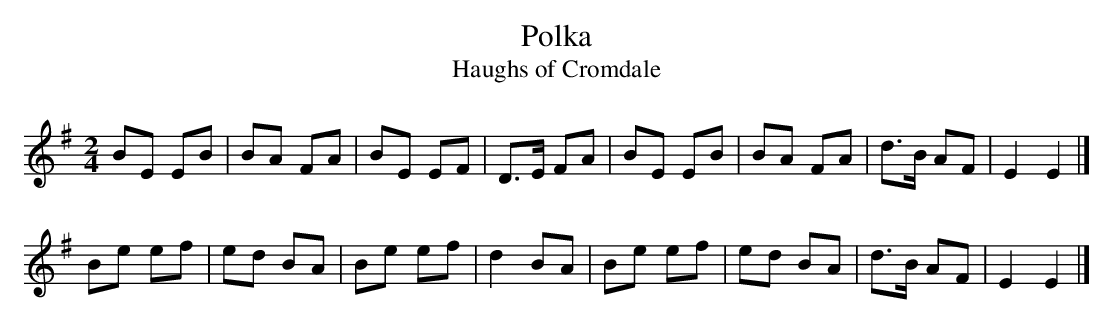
X:1
T:Polka
T:Haughs of Cromdale
M:2/4
L:1/8
K:Em
BE EB|BA FA|BE EF|D>E FA|BE EB|BA FA|d>B AF|E2 E2|]
Be ef|ed BA|Be ef|d2 BA|Be ef|ed BA|d>B AF|E2 E2|]
